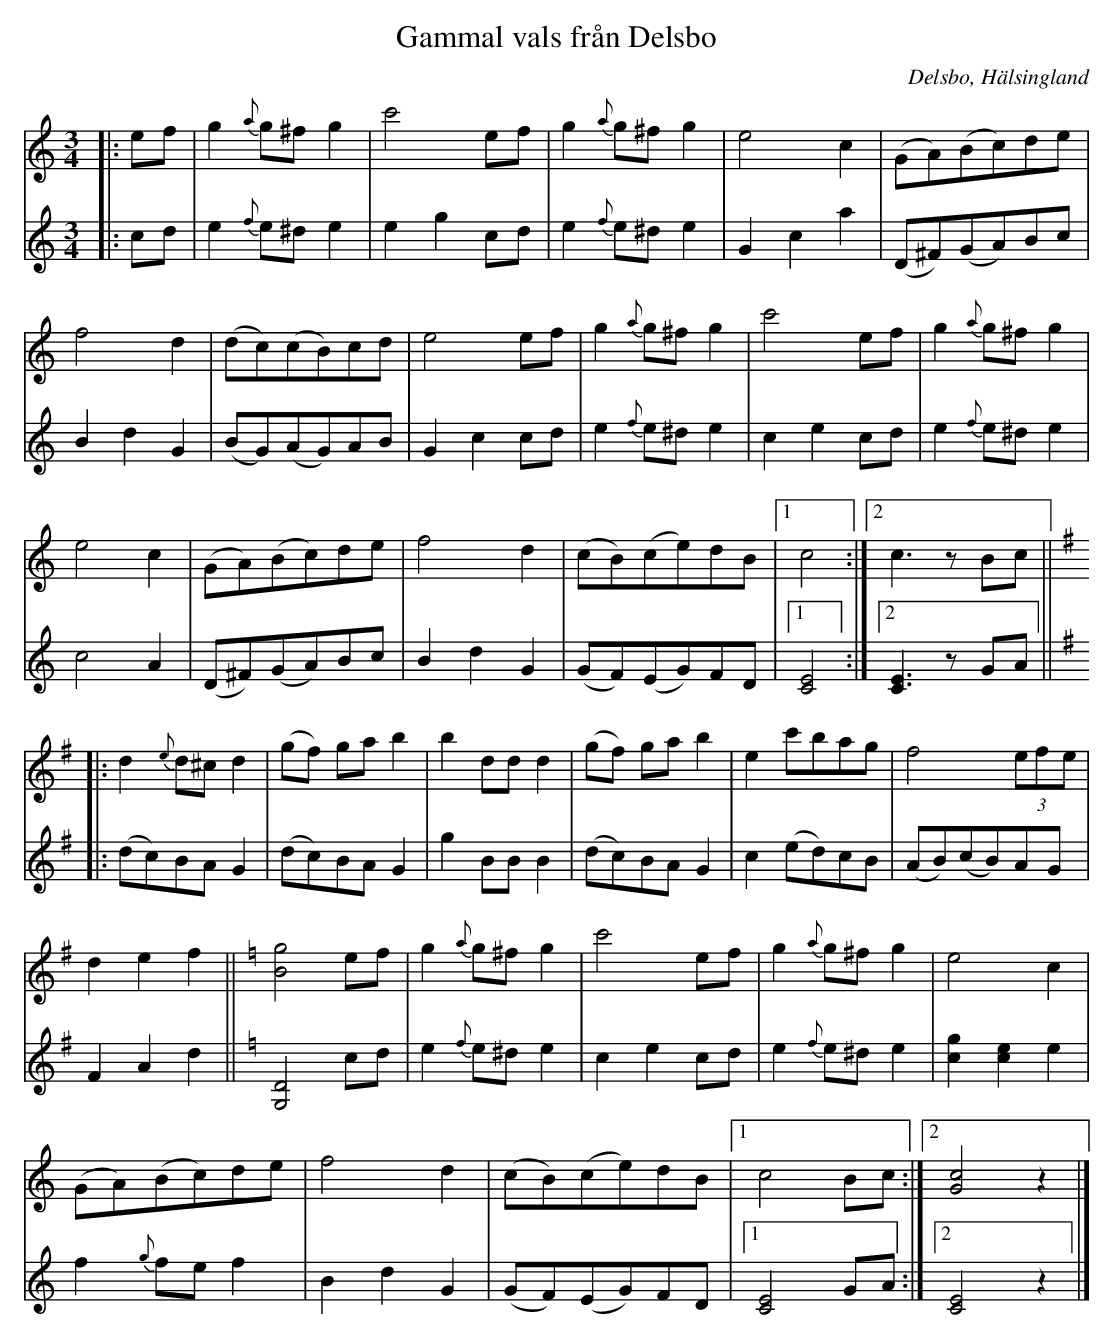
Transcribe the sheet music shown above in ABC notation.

X:1
T:Gammal vals från Delsbo
O:Delsbo, Hälsingland
L:1/8
M:3/4
K:C
V:1
|: ef | g2 {a}g^f g2 | c'4 ef | g2 {a}g^f g2 |  e4 c2 | (GA)(Bc)de |
f4 d2 | (dc)(cB)cd | e4 ef | g2 {a}g^f g2 | c'4 ef | g2 {a}g^f g2 |
e4 c2 | (GA)(Bc)de | f4 d2 | (cB)(ce)dB |1 c4 :|2 c3 z Bc || [K:G]
|: d2 {e}d^c d2 | (gf) ga b2 | b2 dd d2 | (gf) ga b2 | e2 c'bag | f4 (3 efe |
d2 e2 f2 || [K:C] [gB]4 ef | g2 {a}g^f g2 | c'4 ef | g2 {a}g^f g2 | e4 c2 |
(GA)(Bc)de | f4 d2 | (cB)(ce)dB |1 c4 Bc :|2 [cG]4 z2 |]
V:2
|: cd | e2 {f}e^d e2 | e2 g2 cd | e2 {f}e^d e2 | G2 c2 a2 | (D^F)(GA)Bc |
B2 d2 G2 | (BG)(AG)AB | G2 c2 cd | e2 {f}e^d e2 | c2 e2 cd | e2 {f}e^d e2 |
c4 A2 | (D^F)(GA)Bc | B2 d2 G2 | (GF)(EG)FD |1 [CE]4 :|2 [CE]3 z GA || [K:G]
|: (dc)BA G2 | (dc)BA G2 | g2 BB B2 | (dc)BA G2 | c2 (ed)cB | (AB)(cB)AG |
F2 A2 d2 || [K:C] [DG,]4 cd |  e2 {f}e^d e2 | c2 e2 cd | e2 {f}e^d e2 |  [cg]2 [ec]2 e2 |
f2 {g}fe f2 | B2 d2 G2 | (GF)(EG)FD |1 [CE]4 GA :|2 [CE]4 z2 |]
